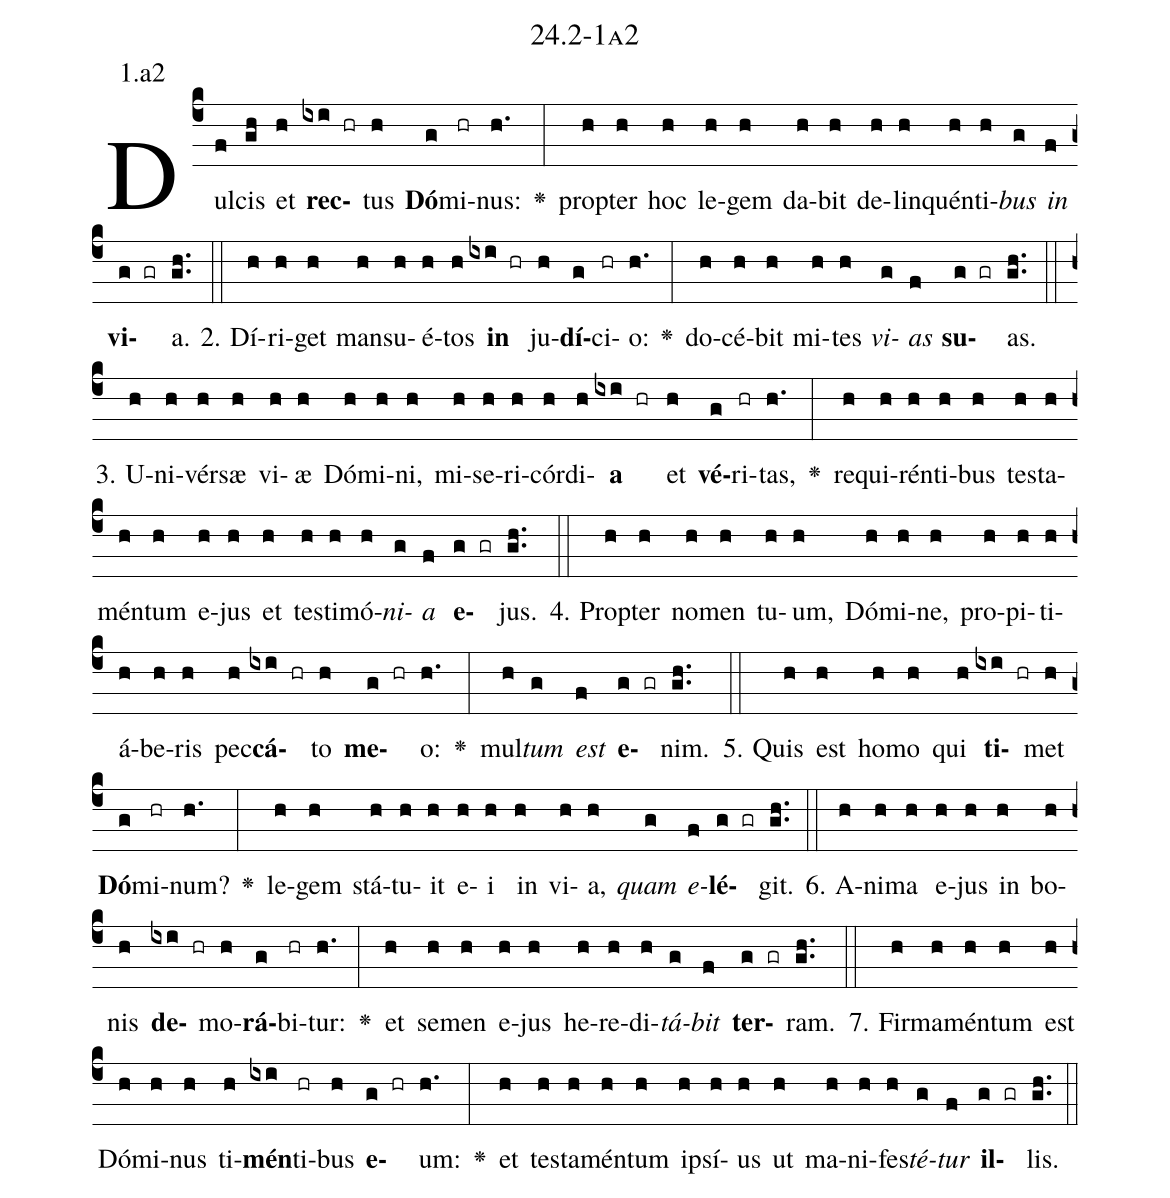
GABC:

name: 24.2-1a2;
annotation: 1.a2;
%%
(c4)Dul(f)cis(gh) et(h) <b>rec</b>(ixi hr)tus(h) <b>Dó</b>(g)mi(hr)nus:(h.) <v>\greheightstar</v>(:) prop(h)ter(h) hoc(h) le(h)gem(h) da(h)bit(h) de(h)lin(h)quén(h)ti(h)<i>bus</i>(g) <i>in</i>(f) <b>vi</b>(g gr)a.(gh..) (::)
2. Dí(h)ri(h)get(h) man(h)su(h)é(h)tos(h) <b>in</b>(ixi hr) ju(h)<b>dí</b>(g)ci(hr)o:(h.) <v>\greheightstar</v>(:) do(h)cé(h)bit(h) mi(h)tes(h) <i>vi</i>(g)<i>as</i>(f) <b>su</b>(g gr)as.(gh..) (::)
3. U(h)ni(h)vér(h)sæ(h) vi(h)æ(h) Dó(h)mi(h)ni,(h) mi(h)se(h)ri(h)cór(h)di(h)<b>a</b>(ixi hr) et(h) <b>vé</b>(g)ri(hr)tas,(h.) <v>\greheightstar</v>(:) re(h)qui(h)rén(h)ti(h)bus(h) tes(h)ta(h)mén(h)tum(h) e(h)jus(h) et(h) tes(h)ti(h)mó(h)<i>ni</i>(g)<i>a</i>(f) <b>e</b>(g gr)jus.(gh..) (::)
4. Prop(h)ter(h) no(h)men(h) tu(h)um,(h) Dó(h)mi(h)ne,(h) pro(h)pi(h)ti(h)á(h)be(h)ris(h) pec(h)<b>cá</b>(ixi hr)to(h) <b>me</b>(g hr)o:(h.) <v>\greheightstar</v>(:) mul(h)<i>tum</i>(g) <i>est</i>(f) <b>e</b>(g gr)nim.(gh..) (::)
5. Quis(h) est(h) ho(h)mo(h) qui(h) <b>ti</b>(ixi hr)met(h) <b>Dó</b>(g)mi(hr)num?(h.) <v>\greheightstar</v>(:) le(h)gem(h) stá(h)tu(h)it(h) e(h)i(h) in(h) vi(h)a,(h) <i>quam</i>(g) <i>e</i>(f)<b>lé</b>(g gr)git.(gh..) (::)
6. A(h)ni(h)ma(h) e(h)jus(h) in(h) bo(h)nis(h) <b>de</b>(ixi hr)mo(h)<b>rá</b>(g)bi(hr)tur:(h.) <v>\greheightstar</v>(:) et(h) se(h)men(h) e(h)jus(h) he(h)re(h)di(h)<i>tá</i>(g)<i>bit</i>(f) <b>ter</b>(g gr)ram.(gh..) (::)
7. Fir(h)ma(h)mén(h)tum(h) est(h) Dó(h)mi(h)nus(h) ti(h)<b>mén</b>(ixi)ti(hr)bus(h) <b>e</b>(g hr)um:(h.) <v>\greheightstar</v>(:) et(h) tes(h)ta(h)mén(h)tum(h) ip(h)sí(h)us(h) ut(h) ma(h)ni(h)fes(h)<i>té</i>(g)<i>tur</i>(f) <b>il</b>(g gr)lis.(gh..) (::)
